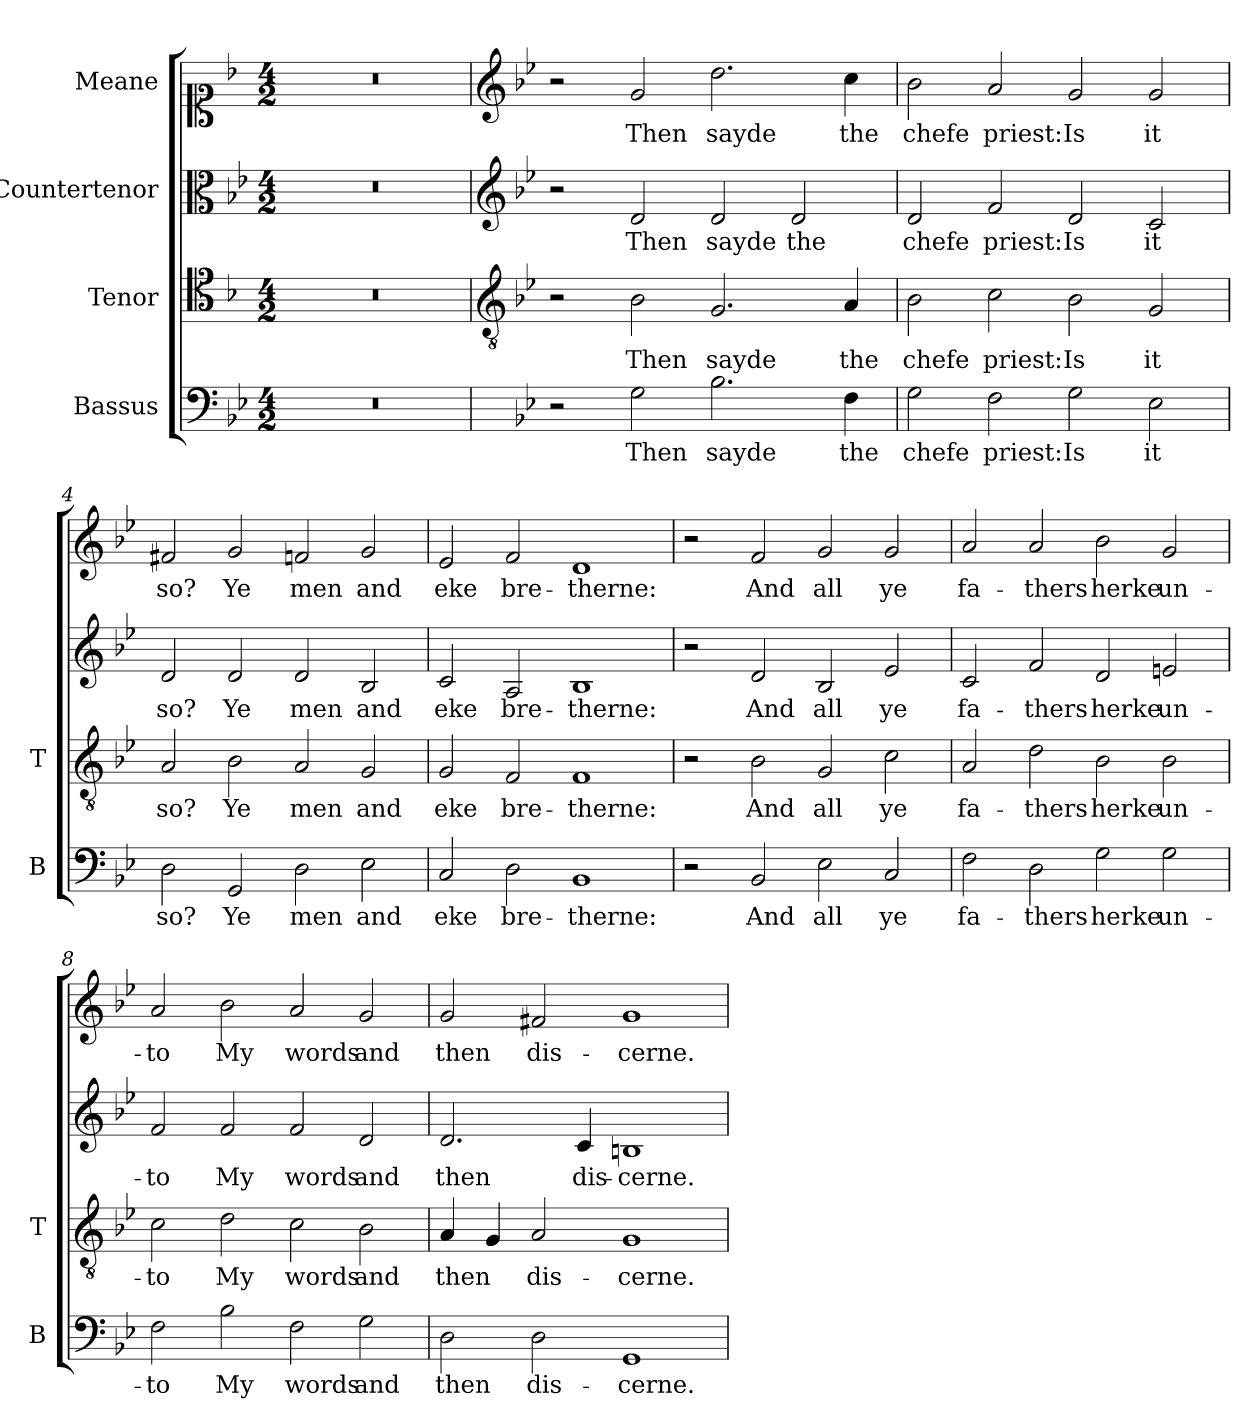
**kern	**text	**kern	**text	**kern	**text	**kern	**text
*part4	*part4	*part3	*part3	*part2	*part2	*part1	*part1
*staff4	*staff4	*staff3	*staff3	*staff2	*staff2	*staff1	*staff1
*I"Bassus	*	*I"Tenor	*	*I"Countertenor	*	*I"Meane	*
*I'B	*	*I'T	*	*	*	*	*
*clefF4	*	*clefC4	*	*clefC3	*	*clefC1	*
*k[b-e-]	*	*k[b-]	*	*k[b-e-]	*	*k[b-]	*
*B-:	*	*F:	*	*B-:	*	*F:	*
*M4/2	*	*M4/2	*	*M4/2	*	*M4/2	*
=1	=1	=1	=1	=1	=1	=1	=1
0r	.	0r	.	0r	.	0r	.
=2	=2	=2	=2	=2	=2	=2	=2
*	*	*clefGv2	*	*clefG2	*	*clefG2	*
*	*	*k[b-e-]	*	*	*	*k[b-e-]	*
*	*	*B-:	*	*	*	*B-:	*
2r	.	2r	.	2r	.	2r	.
!	!LO:LY:b	!	!LO:LY:b	!	!LO:LY:b	!	!LO:LY:b
2G\	Then	2B-\	Then	2d/	Then	2g/	Then
!	!LO:LY:b	!	!LO:LY:b	!	!LO:LY:b	!	!LO:LY:b
2.B-\	sayde	2.G/	sayde	2d/	sayde	2.dd\	sayde
!	!	!	!	!	!LO:LY:b	!	!
.	.	.	.	2d/	the	.	.
!	!LO:LY:b	!	!LO:LY:b	!	!	!	!LO:LY:b
4F\	the	4A/	the	.	.	4cc\	the
=3	=3	=3	=3	=3	=3	=3	=3
!	!LO:LY:b	!	!LO:LY:b	!	!LO:LY:b	!	!LO:LY:b
2G\	chefe	2B-\	chefe	2d/	chefe	2b-\	chefe
!	!LO:LY:b	!	!LO:LY:b	!	!LO:LY:b	!	!LO:LY:b
2F\	priest:	2c\	priest:	2f/	priest:	2a/	priest:
!	!LO:LY:b	!	!LO:LY:b	!	!LO:LY:b	!	!LO:LY:b
2G\	Is	2B-\	Is	2d/	Is	2g/	Is
!	!LO:LY:b	!	!LO:LY:b	!	!LO:LY:b	!	!LO:LY:b
2E-\	it	2G/	it	2c/	it	2g/	it
!!LO:LB:g=z
=4	=4	=4	=4	=4	=4	=4	=4
!	!LO:LY:b	!	!LO:LY:b	!	!LO:LY:b	!	!LO:LY:b
2D\	so?	2A/	so?	2d/	so?	2f#X/	so?
!	!LO:LY:b	!	!LO:LY:b	!	!LO:LY:b	!	!LO:LY:b
2GG/	Ye	2B-\	Ye	2d/	Ye	2g/	Ye
!	!LO:LY:b	!	!LO:LY:b	!	!LO:LY:b	!	!LO:LY:b
2D\	men	2A/	men	2d/	men	2fn/	men
!	!LO:LY:b	!	!LO:LY:b	!	!LO:LY:b	!	!LO:LY:b
2E-\	and	2G/	and	2B-/	and	2g/	and
=5	=5	=5	=5	=5	=5	=5	=5
!	!LO:LY:b	!	!LO:LY:b	!	!LO:LY:b	!	!LO:LY:b
2C/	eke	2G/	eke	2c/	eke	2e-/	eke
!	!LO:LY:b	!	!LO:LY:b	!	!LO:LY:b	!	!LO:LY:b
2D\	bre-	2F/	bre-	2A/	bre-	2f/	bre-
!	!LO:LY:b	!	!LO:LY:b	!	!LO:LY:b	!	!LO:LY:b
1BB-	-therne:	1F	-therne:	1B-	-therne:	1d	-therne:
=6	=6	=6	=6	=6	=6	=6	=6
2r	.	2r	.	2r	.	2r	.
!	!LO:LY:b	!	!LO:LY:b	!	!LO:LY:b	!	!LO:LY:b
2BB-/	And	2B-\	And	2d/	And	2f/	And
!	!LO:LY:b	!	!LO:LY:b	!	!LO:LY:b	!	!LO:LY:b
2E-\	all	2G/	all	2B-/	all	2g/	all
!	!LO:LY:b	!	!LO:LY:b	!	!LO:LY:b	!	!LO:LY:b
2C/	ye	2c\	ye	2e-/	ye	2g/	ye
!!LO:LB:g=z
=7	=7	=7	=7	=7	=7	=7	=7
!	!LO:LY:b	!	!LO:LY:b	!	!LO:LY:b	!	!LO:LY:b
2F\	fa-	2A/	fa-	2c/	fa-	2a/	fa-
!	!LO:LY:b	!	!LO:LY:b	!	!LO:LY:b	!	!LO:LY:b
2D\	-thers	2d\	-thers	2f/	-thers	2a/	-thers
!	!LO:LY:b	!	!LO:LY:b	!	!LO:LY:b	!	!LO:LY:b
2G\	herke	2B-\	herke	2d/	herke	2b-\	herke
!	!LO:LY:b	!	!LO:LY:b	!	!LO:LY:b	!	!LO:LY:b
2G\	un-	2B-\	un-	2en/	un-	2g/	un-
=8	=8	=8	=8	=8	=8	=8	=8
!	!LO:LY:b	!	!LO:LY:b	!	!LO:LY:b	!	!LO:LY:b
2F\	-to	2c\	-to	2f/	-to	2a/	-to
!	!LO:LY:b	!	!LO:LY:b	!	!LO:LY:b	!	!LO:LY:b
2B-\	My	2d\	My	2f/	My	2b-\	My
!	!LO:LY:b	!	!LO:LY:b	!	!LO:LY:b	!	!LO:LY:b
2F\	words	2c\	words	2f/	words	2a/	words
!	!LO:LY:b	!	!LO:LY:b	!	!LO:LY:b	!	!LO:LY:b
2G\	and	2B-\	and	2d/	and	2g/	and
=9	=9	=9	=9	=9	=9	=9	=9
!	!LO:LY:b	!	!LO:LY:b	!	!LO:LY:b	!	!LO:LY:b
2D\	then	4A/	then	2.d/	then	2g/	then
.	.	4G/	.	.	.	.	.
!	!LO:LY:b	!	!LO:LY:b	!	!	!	!LO:LY:b
2D\	dis-	2A/	dis-	.	.	2f#X/	dis-
!	!	!	!	!	!LO:LY:b	!	!
.	.	.	.	4c/	dis-	.	.
!	!LO:LY:b	!	!LO:LY:b	!	!LO:LY:b	!	!LO:LY:b
1GG	-cerne.	1G	-cerne.	1Bn	-cerne.	1g	-cerne.
=	=	=	=	=	=	=	=
*-	*-	*-	*-	*-	*-	*-	*-
